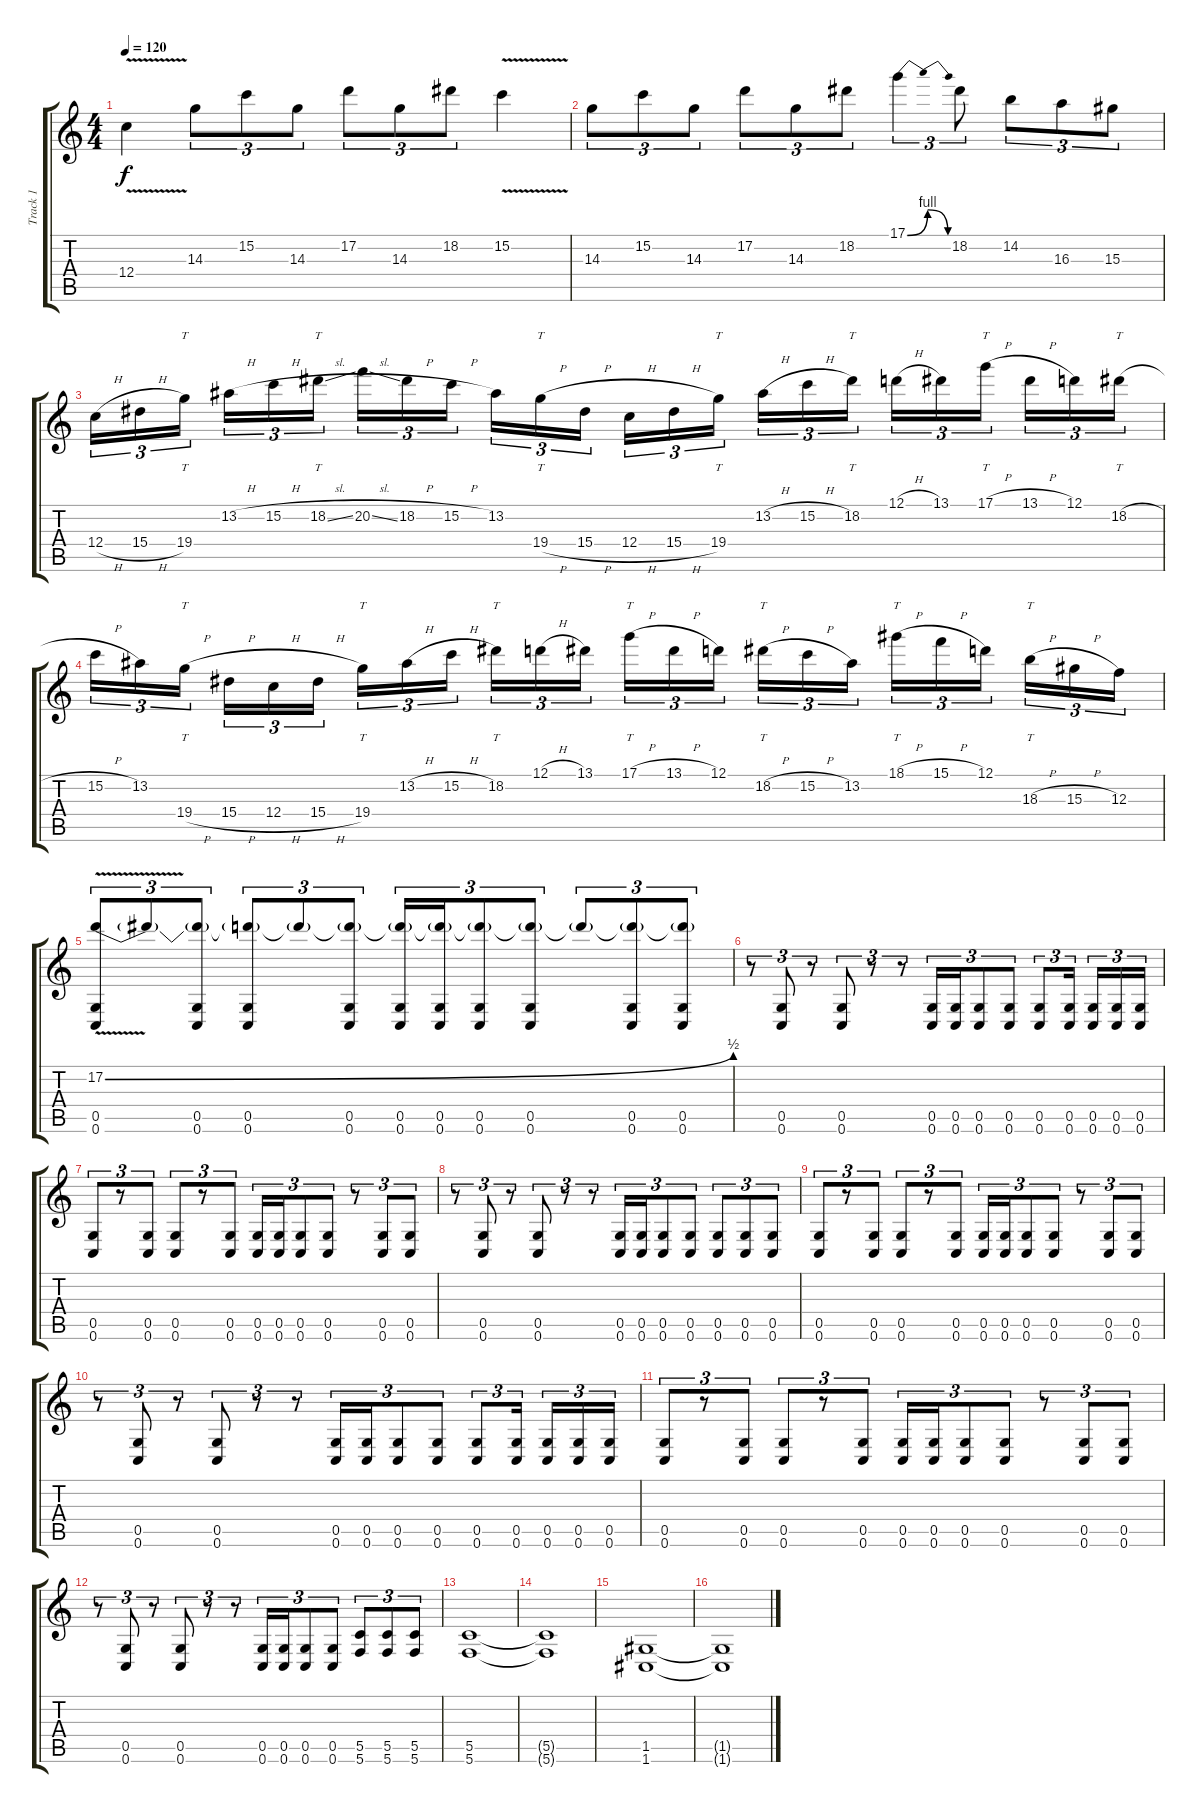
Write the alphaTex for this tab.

\track ("Track 1" "Track 1") {instrument distortionguitar}
\staff {score tabs}
\tuning (D4 A3 F3 C3 G2 C2) {hide}
\ts (4 4)
\tempo 120
\clef g2
\ks c
12.4{v}.4{dy f} 14.3.8{tu (3 2)} 15.2.8{tu (3 2)} 14.3.8{tu (3 2)} 17.2.8{tu (3 2)} 14.3.8{tu (3 2)} 18.2.8{tu (3 2)} 15.2{v}.4 |
14.3.8{tu (3 2)} 15.2.8{tu (3 2)} 14.3.8{tu (3 2)} 17.2.8{tu (3 2)} 14.3.8{tu (3 2)} 18.2.8{tu (3 2)} 17.1{be (bendrelease 0 0 20 4 35 4 60 0)}.4{tu (3 2)} 18.2.8{tu (3 2)} 14.2.8{tu (3 2)} 16.3.8{tu (3 2)} 15.3.8{tu (3 2)} |
12.4{h}.16{tu (3 2)} 15.4{h}.16{tu (3 2)} 19.4.16{tt tu (3 2) beam splitsecondary} 13.2{h}.16{tu (3 2)} 15.2{h}.16{tu (3 2)} 18.2{sl}.16{tt tu (3 2)} 20.2{sl}.16{tu (3 2)} 18.2{h}.16{tu (3 2)} 15.2{h}.16{tu (3 2) beam splitsecondary} 13.2.16{tu (3 2)} 19.4{h}.16{tt tu (3 2)} 15.4{h}.16{tu (3 2)} 12.4{h}.16{tu (3 2)} 15.4{h}.16{tu (3 2)} 19.4.16{tt tu (3 2) beam splitsecondary} 13.2{h}.16{tu (3 2)} 15.2{h}.16{tu (3 2)} 18.2.16{tt tu (3 2)} 12.1{h}.16{tu (3 2)} 13.1.16{tu (3 2)} 17.1{h}.16{tt tu (3 2) beam splitsecondary} 13.1{h}.16{tu (3 2)} 12.1.16{tu (3 2)} 18.2{h}.16{tt tu (3 2)} |
15.2{h}.16{tu (3 2)} 13.2.16{tu (3 2)} 19.4{h}.16{tt tu (3 2) beam splitsecondary} 15.4{h}.16{tu (3 2)} 12.4{h}.16{tu (3 2)} 15.4{h}.16{tu (3 2)} 19.4.16{tt tu (3 2)} 13.2{h}.16{tu (3 2)} 15.2{h}.16{tu (3 2) beam splitsecondary} 18.2.16{tt tu (3 2)} 12.1{h}.16{tu (3 2)} 13.1.16{tu (3 2)} 17.1{h}.16{tt tu (3 2)} 13.1{h}.16{tu (3 2)} 12.1.16{tu (3 2) beam splitsecondary} 18.2{h}.16{tt tu (3 2)} 15.2{h}.16{tu (3 2)} 13.2.16{tu (3 2)} 18.1{h}.16{tt tu (3 2)} 15.1{h}.16{tu (3 2)} 12.1.16{tu (3 2) beam splitsecondary} 18.3{h}.16{tt tu (3 2)} 15.3{h}.16{tu (3 2)} 12.3.16{tu (3 2)} |
(17.2{be (bend 0 0 60 2) v} 0.5 0.6).8{tu (3 2)} 17.2{t}.8{tu (3 2)} (17.2{t} 0.5 0.6).8{tu (3 2)} (17.2{t} 0.5 0.6).8{tu (3 2)} 17.2{t}.8{tu (3 2)} (17.2{t} 0.5 0.6).8{tu (3 2)} (17.2{t} 0.5 0.6).16{tu (3 2)} (17.2{t} 0.5 0.6).16{tu (3 2)} (17.2{t} 0.5 0.6).8{tu (3 2)} (17.2{t} 0.5 0.6).8{tu (3 2)} 17.2{t}.8{tu (3 2)} (17.2{t} 0.5 0.6).8{tu (3 2)} (17.2{t} 0.5 0.6).8{tu (3 2)} |
r.8{tu (3 2)} (0.5 0.6).8{tu (3 2)} r.8{tu (3 2)} (0.5 0.6).8{tu (3 2)} r.8{tu (3 2)} r.8{tu (3 2)} (0.5 0.6).16{tu (3 2)} (0.5 0.6).16{tu (3 2)} (0.5 0.6).8{tu (3 2)} (0.5 0.6).8{tu (3 2)} (0.5 0.6).8{tu (3 2)} (0.5 0.6).16{tu (3 2) beam splitsecondary} (0.5 0.6).16{tu (3 2)} (0.5 0.6).16{tu (3 2)} (0.5 0.6).16{tu (3 2)} |
(0.5 0.6).8{tu (3 2)} r.8{tu (3 2)} (0.5 0.6).8{tu (3 2)} (0.5 0.6).8{tu (3 2)} r.8{tu (3 2)} (0.5 0.6).8{tu (3 2)} (0.5 0.6).16{tu (3 2)} (0.5 0.6).16{tu (3 2)} (0.5 0.6).8{tu (3 2)} (0.5 0.6).8{tu (3 2)} r.8{tu (3 2)} (0.5 0.6).8{tu (3 2)} (0.5 0.6).8{tu (3 2)} |
r.8{tu (3 2)} (0.5 0.6).8{tu (3 2)} r.8{tu (3 2)} (0.5 0.6).8{tu (3 2)} r.8{tu (3 2)} r.8{tu (3 2)} (0.5 0.6).16{tu (3 2)} (0.5 0.6).16{tu (3 2)} (0.5 0.6).8{tu (3 2)} (0.5 0.6).8{tu (3 2)} (0.5 0.6).8{tu (3 2)} (0.5 0.6).8{tu (3 2)} (0.5 0.6).8{tu (3 2)} |
(0.5 0.6).8{tu (3 2)} r.8{tu (3 2)} (0.5 0.6).8{tu (3 2)} (0.5 0.6).8{tu (3 2)} r.8{tu (3 2)} (0.5 0.6).8{tu (3 2)} (0.5 0.6).16{tu (3 2)} (0.5 0.6).16{tu (3 2)} (0.5 0.6).8{tu (3 2)} (0.5 0.6).8{tu (3 2)} r.8{tu (3 2)} (0.5 0.6).8{tu (3 2)} (0.5 0.6).8{tu (3 2)} |
r.8{tu (3 2)} (0.5 0.6).8{tu (3 2)} r.8{tu (3 2)} (0.5 0.6).8{tu (3 2)} r.8{tu (3 2)} r.8{tu (3 2)} (0.5 0.6).16{tu (3 2)} (0.5 0.6).16{tu (3 2)} (0.5 0.6).8{tu (3 2)} (0.5 0.6).8{tu (3 2)} (0.5 0.6).8{tu (3 2)} (0.5 0.6).16{tu (3 2) beam splitsecondary} (0.5 0.6).16{tu (3 2)} (0.5 0.6).16{tu (3 2)} (0.5 0.6).16{tu (3 2)} |
(0.5 0.6).8{tu (3 2)} r.8{tu (3 2)} (0.5 0.6).8{tu (3 2)} (0.5 0.6).8{tu (3 2)} r.8{tu (3 2)} (0.5 0.6).8{tu (3 2)} (0.5 0.6).16{tu (3 2)} (0.5 0.6).16{tu (3 2)} (0.5 0.6).8{tu (3 2)} (0.5 0.6).8{tu (3 2)} r.8{tu (3 2)} (0.5 0.6).8{tu (3 2)} (0.5 0.6).8{tu (3 2)} |
r.8{tu (3 2)} (0.5 0.6).8{tu (3 2)} r.8{tu (3 2)} (0.5 0.6).8{tu (3 2)} r.8{tu (3 2)} r.8{tu (3 2)} (0.5 0.6).16{tu (3 2)} (0.5 0.6).16{tu (3 2)} (0.5 0.6).8{tu (3 2)} (0.5 0.6).8{tu (3 2)} (5.5 5.6).8{tu (3 2)} (5.5 5.6).8{tu (3 2)} (5.5 5.6).8{tu (3 2)} |
(5.5 5.6).1 |
(5.5{t} 5.6{t}).1 |
(1.5 1.6).1 |
(1.5{t} 1.6{t}).1
